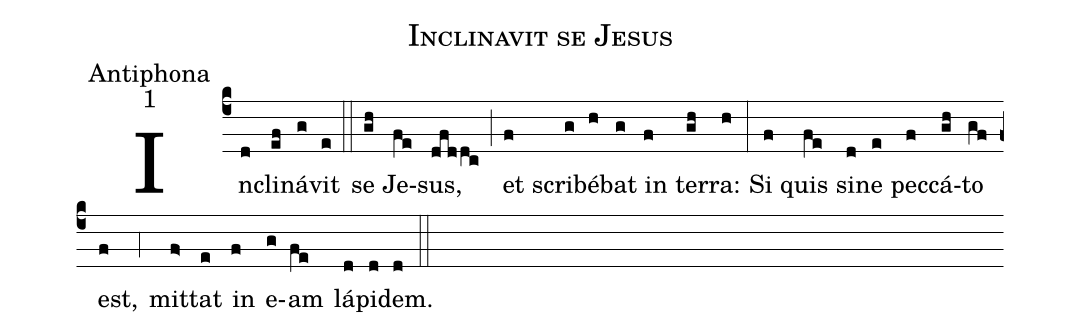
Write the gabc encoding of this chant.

name:Inclinavit se Jesus;
office-part:Antiphona;
mode:1;
%%
(c4) In(d)cli(ef)ná(g)vit(e) (::) se(gh) Je(fe)sus,(dfddc) (;) et(f) scri(g)bé(h)bat(g) in(f) ter(gh)ra:(h) (:) Si(f) quis(fe) si(d)ne(e) pec(f)cá(gh)to(gf) est,(f) (;4) mit(f>)tat(e) in(f) e(g)am(fe) lá(d)pi(d)dem.(d) (::)
